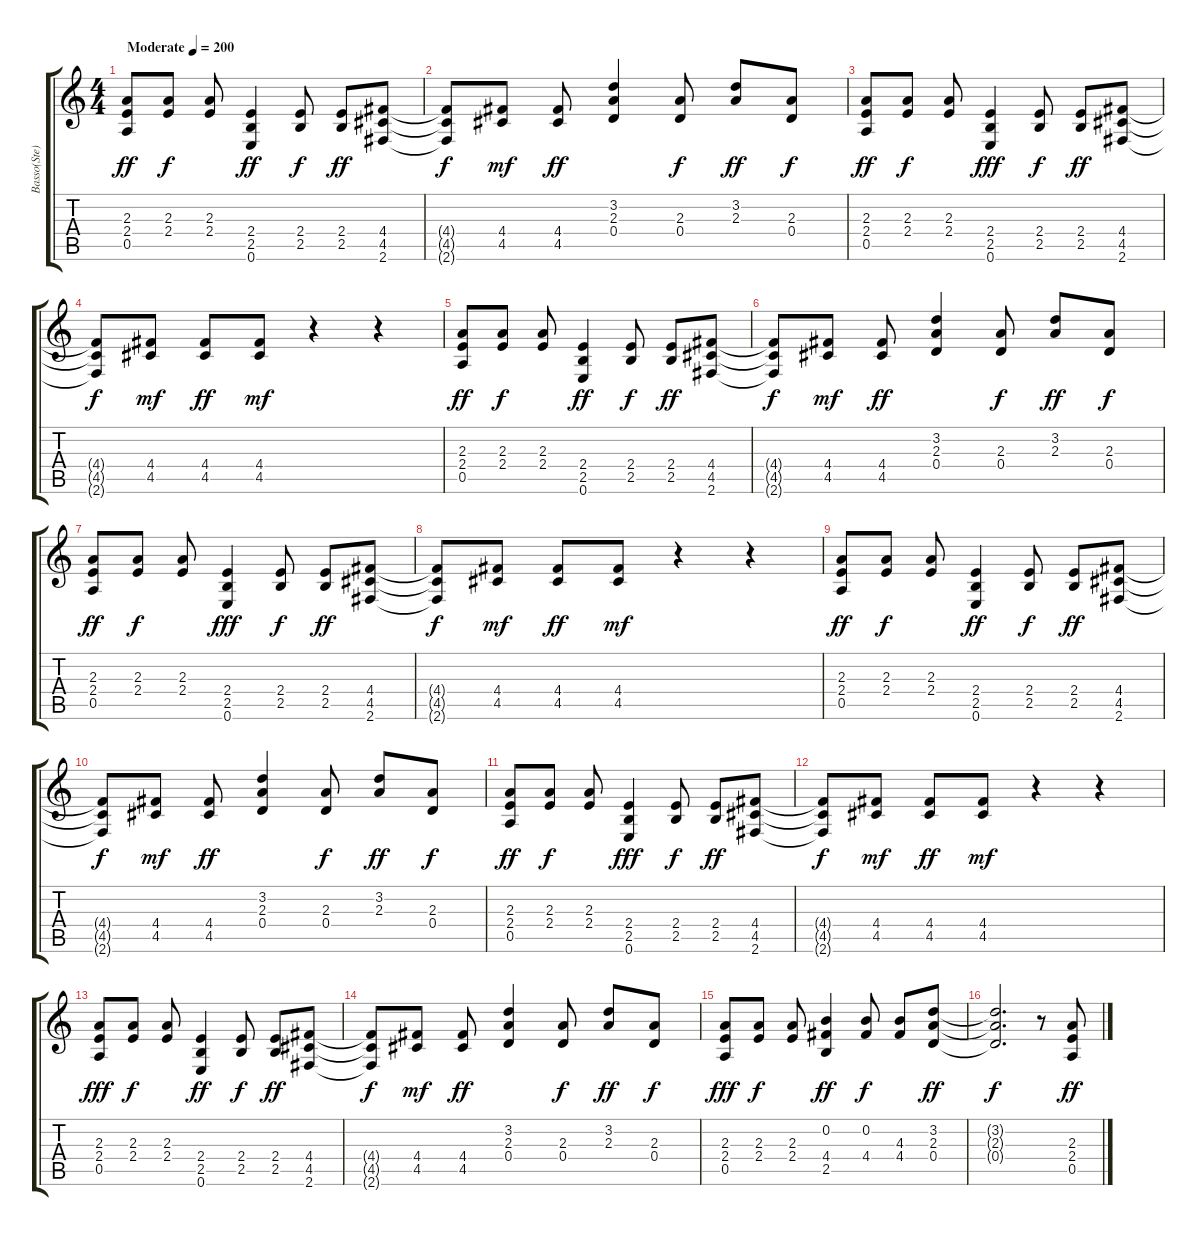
\track ("Basso(Ste)" "Basso(Ste)") {instrument slapbass1}
\staff {score tabs}
\tuning (E4 B3 G3 D3 A2 E2) {hide}
\ts (4 4)
\tempo (200 "Moderate")
\clef g2
\ks c
(2.3 2.4 0.5).8{dy ff instrument slapbass1} (2.3 2.4).8{dy f} (2.3 2.4).8 (2.4 2.5 0.6).4{dy ff} (2.4 2.5).8{dy f} (2.4 2.5).8{dy ff} (4.4 4.5 2.6).8 |
(4.4{t} 4.5{t} 2.6{t}).8{dy f} (4.4 4.5).8{dy mf} (4.4 4.5).8{dy ff} (3.2 2.3 0.4).4 (2.3 0.4).8{dy f} (3.2 2.3).8{dy ff} (2.3 0.4).8{dy f} |
(2.3 2.4 0.5).8{dy ff} (2.3 2.4).8{dy f} (2.3 2.4).8 (2.4 2.5 0.6).4{dy fff} (2.4 2.5).8{dy f} (2.4 2.5).8{dy ff} (4.4 4.5 2.6).8 |
(4.4{t} 4.5{t} 2.6{t}).8{dy f} (4.4 4.5).8{dy mf} (4.4 4.5).8{dy ff} (4.4 4.5).8{dy mf} r.4 r.4 |
(2.3 2.4 0.5).8{dy ff} (2.3 2.4).8{dy f} (2.3 2.4).8 (2.4 2.5 0.6).4{dy ff} (2.4 2.5).8{dy f} (2.4 2.5).8{dy ff} (4.4 4.5 2.6).8 |
(4.4{t} 4.5{t} 2.6{t}).8{dy f} (4.4 4.5).8{dy mf} (4.4 4.5).8{dy ff} (3.2 2.3 0.4).4 (2.3 0.4).8{dy f} (3.2 2.3).8{dy ff} (2.3 0.4).8{dy f} |
(2.3 2.4 0.5).8{dy ff} (2.3 2.4).8{dy f} (2.3 2.4).8 (2.4 2.5 0.6).4{dy fff} (2.4 2.5).8{dy f} (2.4 2.5).8{dy ff} (4.4 4.5 2.6).8 |
(4.4{t} 4.5{t} 2.6{t}).8{dy f} (4.4 4.5).8{dy mf} (4.4 4.5).8{dy ff} (4.4 4.5).8{dy mf} r.4 r.4 |
(2.3 2.4 0.5).8{dy ff} (2.3 2.4).8{dy f} (2.3 2.4).8 (2.4 2.5 0.6).4{dy ff} (2.4 2.5).8{dy f} (2.4 2.5).8{dy ff} (4.4 4.5 2.6).8 |
(4.4{t} 4.5{t} 2.6{t}).8{dy f} (4.4 4.5).8{dy mf} (4.4 4.5).8{dy ff} (3.2 2.3 0.4).4 (2.3 0.4).8{dy f} (3.2 2.3).8{dy ff} (2.3 0.4).8{dy f} |
(2.3 2.4 0.5).8{dy ff} (2.3 2.4).8{dy f} (2.3 2.4).8 (2.4 2.5 0.6).4{dy fff} (2.4 2.5).8{dy f} (2.4 2.5).8{dy ff} (4.4 4.5 2.6).8 |
(4.4{t} 4.5{t} 2.6{t}).8{dy f} (4.4 4.5).8{dy mf} (4.4 4.5).8{dy ff} (4.4 4.5).8{dy mf} r.4 r.4 |
(2.3 2.4 0.5).8{dy fff} (2.3 2.4).8{dy f} (2.3 2.4).8 (2.4 2.5 0.6).4{dy ff} (2.4 2.5).8{dy f} (2.4 2.5).8{dy ff} (4.4 4.5 2.6).8 |
(4.4{t} 4.5{t} 2.6{t}).8{dy f} (4.4 4.5).8{dy mf} (4.4 4.5).8{dy ff} (3.2 2.3 0.4).4 (2.3 0.4).8{dy f} (3.2 2.3).8{dy ff} (2.3 0.4).8{dy f} |
(2.3 2.4 0.5).8{dy fff} (2.3 2.4).8{dy f} (2.3 2.4).8 (0.2 4.4 2.5).4{dy ff} (0.2 4.4).8{dy f} (4.3 4.4).8 (3.2 2.3 0.4).8{dy ff} |
(3.2{t} 2.3{t} 0.4{t}).2{d dy f} r.8 (2.3 2.4 0.5).8{dy ff}
